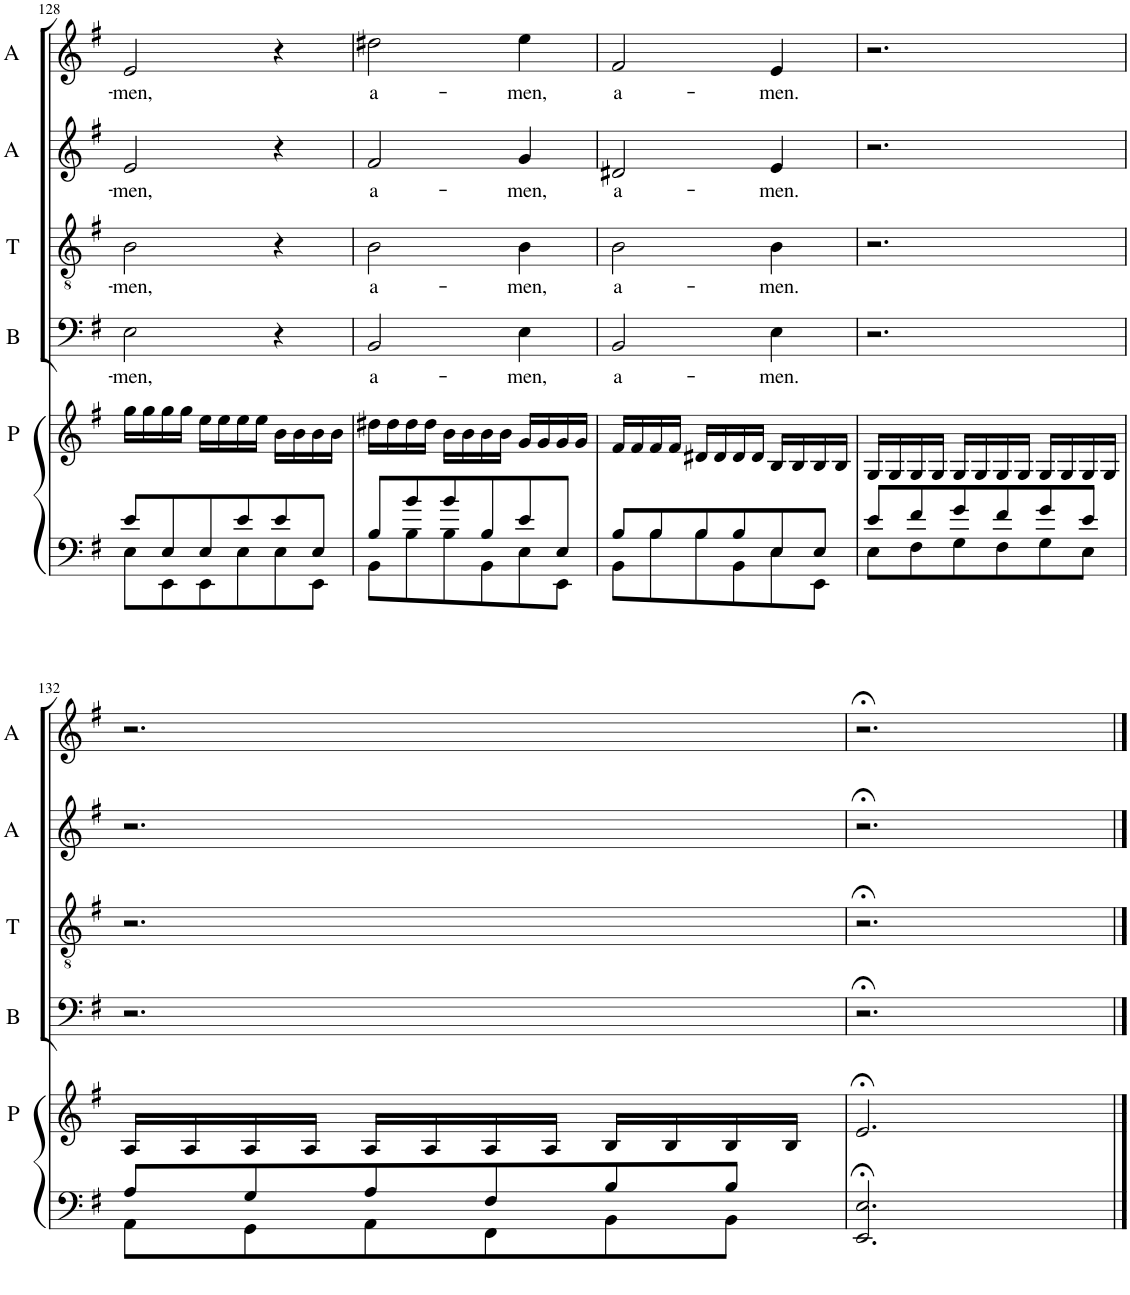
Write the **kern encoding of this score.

**kern	**kern	**kern	**text	**kern	**text	**kern	**text	**kern	**text
*part6	*part5	*part4	*part4	*part3	*part3	*part2	*part2	*part1	*part1
*staff6	*staff5	*staff4	*staff4	*staff3	*staff3	*staff2	*staff2	*staff1	*staff1
*I"Piano Bass	*I"Piano	*I"Bass	*	*I"Tenor	*	*I"Alto	*	*I"Soprano	*
*	*I'P	*I'B	*	*I'T	*	*I'A	*	*	*
!!LO:PB:g=z
*clefF4	*clefG2	*clefF4	*	*clefGv2	*	*clefG2	*	*clefG2	*
*k[f#]	*k[f#]	*k[f#]	*	*k[f#]	*	*k[f#]	*	*k[f#]	*
*G:	*G:	*G:	*	*G:	*	*G:	*	*G:	*
*M3/4	*M3/4	*M3/4	*	*M3/4	*	*M3/4	*	*M3/4	*
=128	=128	=128	=128	=128	=128	=128	=128	=128	=128
*^	*	*	*	*	*	*	*	*	*
!	!	!	!	!LO:LY:b	!	!LO:LY:b	!	!LO:LY:b	!	!LO:LY:b
8e/L	8E\L	16gg\LL	2E\	-men,	2B\	-men,	2e/	-men,	2e/	-men,
.	.	16gg\	.	.	.	.	.	.	.	.
8E/	8EE\	16gg\	.	.	.	.	.	.	.	.
.	.	16gg\JJ	.	.	.	.	.	.	.	.
8E/	8EE\	16ee\LL	.	.	.	.	.	.	.	.
.	.	16ee\	.	.	.	.	.	.	.	.
8e/	8E\	16ee\	.	.	.	.	.	.	.	.
.	.	16ee\JJ	.	.	.	.	.	.	.	.
8e/	8E\	16b\LL	4r	.	4r	.	4r	.	4r	.
.	.	16b\	.	.	.	.	.	.	.	.
8E/J	8EE\J	16b\	.	.	.	.	.	.	.	.
.	.	16b\JJ	.	.	.	.	.	.	.	.
=129	=129	=129	=129	=129	=129	=129	=129	=129	=129	=129
!	!	!	!	!LO:LY:b	!	!LO:LY:b	!	!LO:LY:b	!	!LO:LY:b
8B/L	8BB\L	16dd#X\LL	2BB/	a-	2B\	a-	2f#/	a-	2dd#X\	a-
.	.	16dd#\	.	.	.	.	.	.	.	.
8b/	8B\	16dd#\	.	.	.	.	.	.	.	.
.	.	16dd#\JJ	.	.	.	.	.	.	.	.
8b/	8B\	16b\LL	.	.	.	.	.	.	.	.
.	.	16b\	.	.	.	.	.	.	.	.
8B/	8BB\	16b\	.	.	.	.	.	.	.	.
.	.	16b\JJ	.	.	.	.	.	.	.	.
!	!	!	!	!LO:LY:b	!	!LO:LY:b	!	!LO:LY:b	!	!LO:LY:b
8e/	8E\	16g/LL	4E\	-men,	4B\	-men,	4g/	-men,	4ee\	-men,
.	.	16g/	.	.	.	.	.	.	.	.
8E/J	8EE\J	16g/	.	.	.	.	.	.	.	.
.	.	16g/JJ	.	.	.	.	.	.	.	.
=130	=130	=130	=130	=130	=130	=130	=130	=130	=130	=130
!	!	!	!	!LO:LY:b	!	!LO:LY:b	!	!LO:LY:b	!	!LO:LY:b
8B/L	8BB\L	16f#/LL	2BB/	a-	2B\	a-	2d#X/	a-	2f#/	a-
.	.	16f#/	.	.	.	.	.	.	.	.
8B/	8B\	16f#/	.	.	.	.	.	.	.	.
.	.	16f#/JJ	.	.	.	.	.	.	.	.
8B/	8B\	16d#X/LL	.	.	.	.	.	.	.	.
.	.	16d#/	.	.	.	.	.	.	.	.
8B/	8BB\	16d#/	.	.	.	.	.	.	.	.
.	.	16d#/JJ	.	.	.	.	.	.	.	.
!	!	!	!	!LO:LY:b	!	!LO:LY:b	!	!LO:LY:b	!	!LO:LY:b
8E/	8E\	16B/LL	4E\	-men.	4B\	-men.	4e/	-men.	4e/	-men.
.	.	16B/	.	.	.	.	.	.	.	.
8E/J	8EE\J	16B/	.	.	.	.	.	.	.	.
.	.	16B/JJ	.	.	.	.	.	.	.	.
=131	=131	=131	=131	=131	=131	=131	=131	=131	=131	=131
8e/L	8E\L	16G/LL	2.r	.	2.r	.	2.r	.	2.r	.
.	.	16G/	.	.	.	.	.	.	.	.
8f#/	8F#\	16G/	.	.	.	.	.	.	.	.
.	.	16G/JJ	.	.	.	.	.	.	.	.
8g/	8G\	16G/LL	.	.	.	.	.	.	.	.
.	.	16G/	.	.	.	.	.	.	.	.
8f#/	8F#\	16G/	.	.	.	.	.	.	.	.
.	.	16G/JJ	.	.	.	.	.	.	.	.
8g/	8G\	16G/LL	.	.	.	.	.	.	.	.
.	.	16G/	.	.	.	.	.	.	.	.
8e/J	8E\J	16G/	.	.	.	.	.	.	.	.
.	.	16G/JJ	.	.	.	.	.	.	.	.
!!LO:LB:g=z
=132	=132	=132	=132	=132	=132	=132	=132	=132	=132	=132
8A/L	8AA\L	16A/LL	2.r	.	2.r	.	2.r	.	2.r	.
.	.	16A/	.	.	.	.	.	.	.	.
8G/	8GG\	16A/	.	.	.	.	.	.	.	.
.	.	16A/JJ	.	.	.	.	.	.	.	.
8A/	8AA\	16A/LL	.	.	.	.	.	.	.	.
.	.	16A/	.	.	.	.	.	.	.	.
8F#/	8FF#\	16A/	.	.	.	.	.	.	.	.
.	.	16A/JJ	.	.	.	.	.	.	.	.
8B/	8BB\	16B/LL	.	.	.	.	.	.	.	.
.	.	16B/	.	.	.	.	.	.	.	.
8B/J	8BB\J	16B/	.	.	.	.	.	.	.	.
.	.	16B/JJ	.	.	.	.	.	.	.	.
=133	=133	=133	=133	=133	=133	=133	=133	=133	=133	=133
2.E;</	2.EE/	2.e;</	2.r;<	.	2.r;<	.	2.r;<	.	2.r;<	.
*v	*v	*	*	*	*	*	*	*	*	*
==	==	==	==	==	==	==	==	==	==
*-	*-	*-	*-	*-	*-	*-	*-	*-	*-
